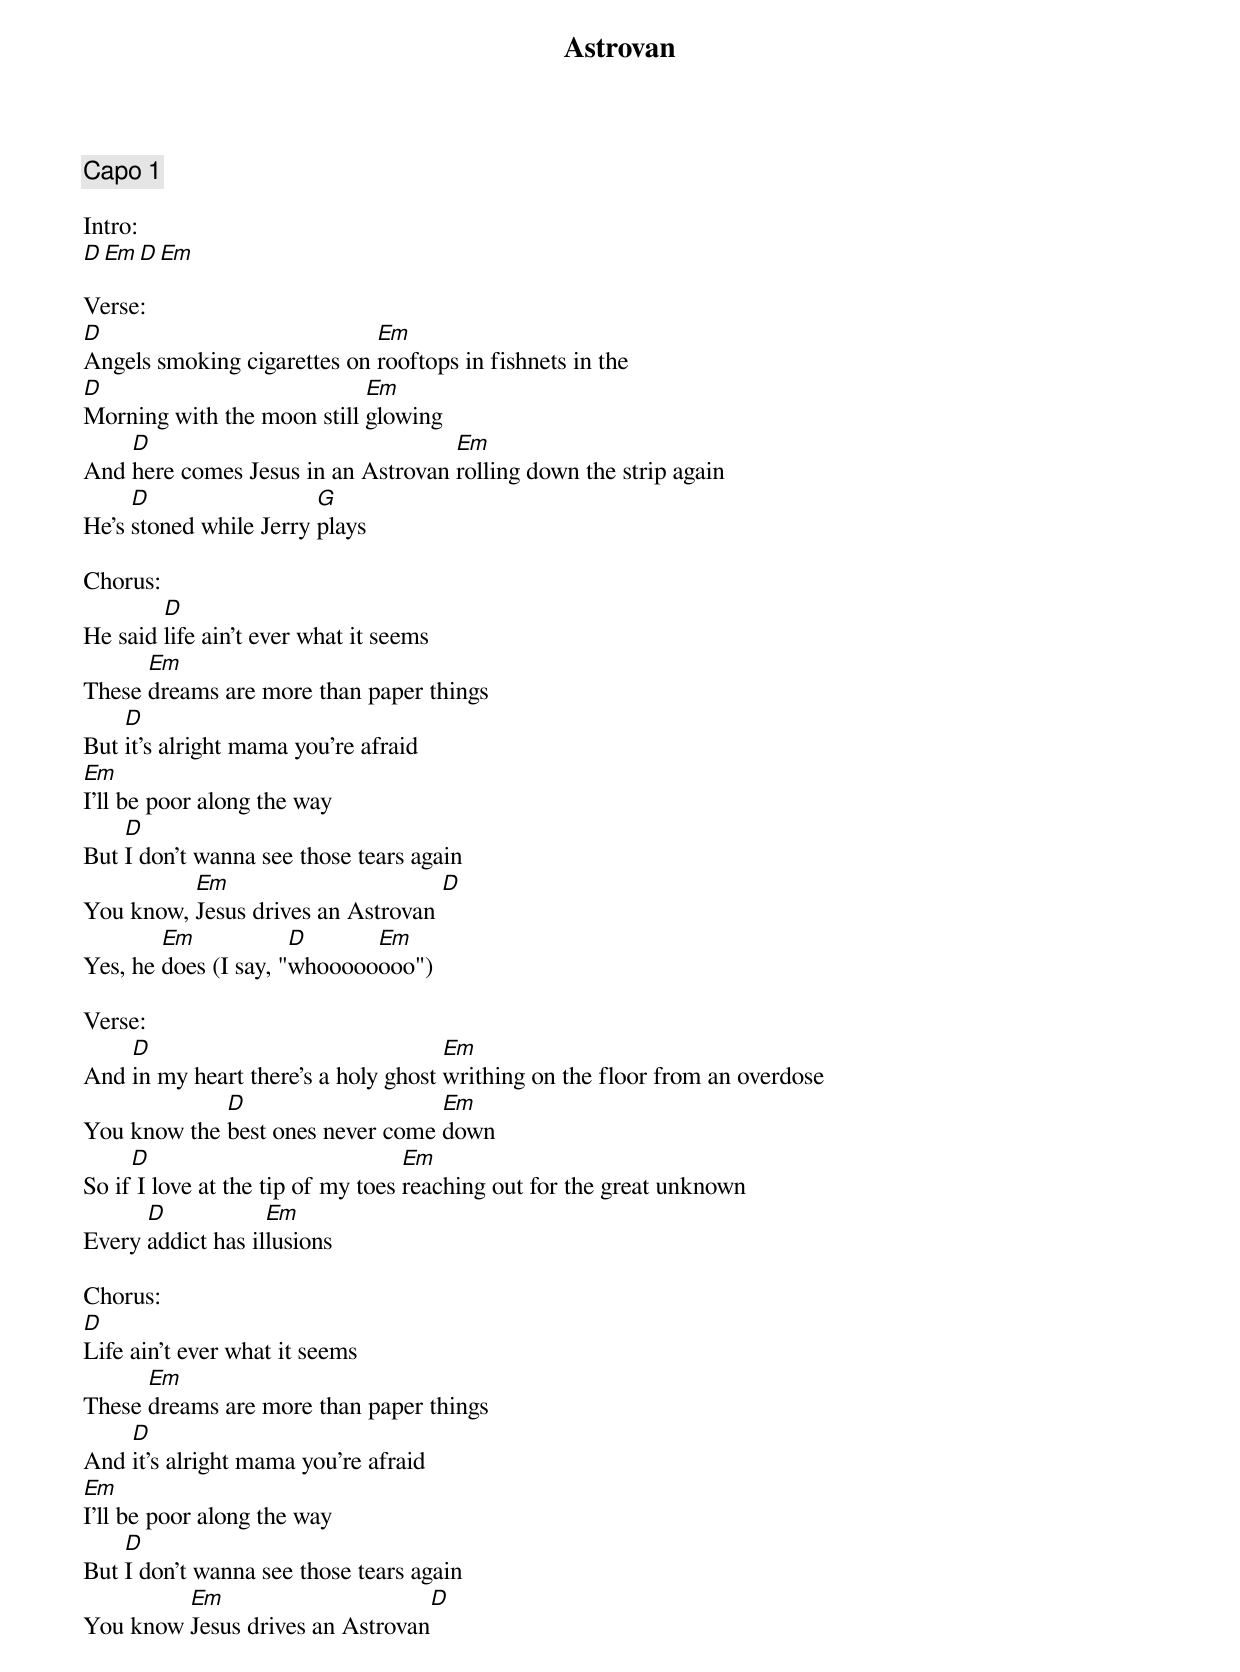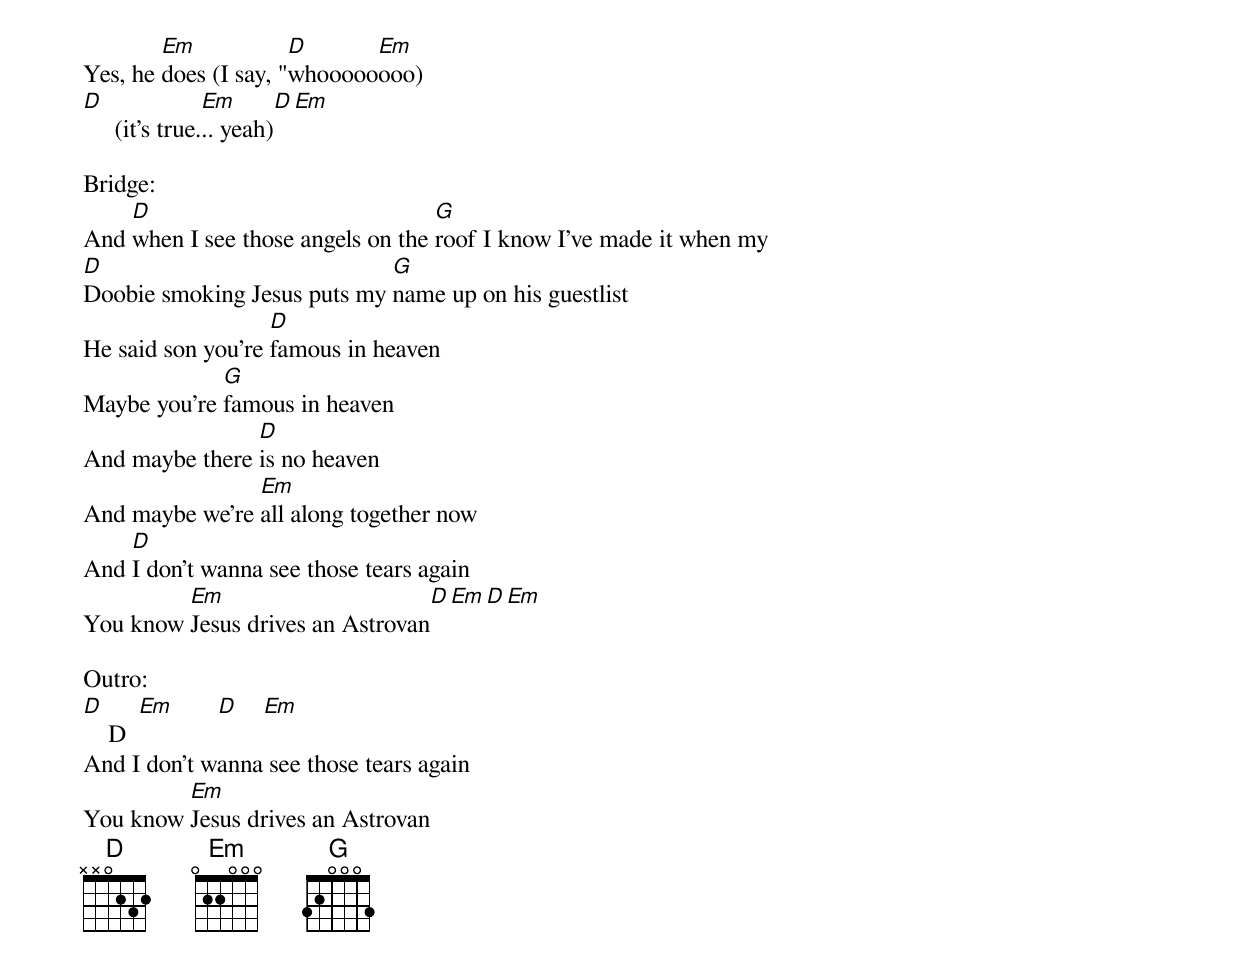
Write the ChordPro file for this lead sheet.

{title:Astrovan}
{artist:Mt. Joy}
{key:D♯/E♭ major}
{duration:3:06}
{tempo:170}
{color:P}

{comment: Capo 1}

Intro:
[D][Em][D][Em]

Verse:
[D]Angels smoking cigarettes on [Em]rooftops in fishnets in the
[D]Morning with the moon still [Em]glowing
And [D]here comes Jesus in an Astrovan [Em]rolling down the strip again
He's [D]stoned while Jerry [G]plays

Chorus:
He said [D]life ain't ever what it seems
These [Em]dreams are more than paper things
But [D]it's alright mama you're afraid
[Em]I'll be poor along the way
But [D]I don't wanna see those tears again
You know, [Em]Jesus drives an Astrovan [D]
Yes, he [Em]does (I say, "[D]whooooo[Em]ooo")

Verse:
And [D]in my heart there's a holy ghost [Em]writhing on the floor from an overdose
You know the [D]best ones never come [Em]down
So if[D] I love at the tip of my toes [Em]reaching out for the great unknown
Every [D]addict has il[Em]lusions

Chorus:
[D]Life ain't ever what it seems
These [Em]dreams are more than paper things
And [D]it's alright mama you're afraid
[Em]I'll be poor along the way
But [D]I don't wanna see those tears again
You know [Em]Jesus drives an Astrovan[D]
Yes, he [Em]does (I say, "[D]whooooo[Em]ooo)
[D]     (it's true.[Em].. yeah)[D][Em]

Bridge:
And [D]when I see those angels on the [G]roof I know I've made it when my
[D]Doobie smoking Jesus puts my [G]name up on his guestlist
He said son you're [D]famous in heaven
Maybe you're [G]famous in heaven
And maybe there [D]is no heaven
And maybe we're [Em]all along together now
And [D]I don't wanna see those tears again
You know [Em]Jesus drives an Astrovan[D][Em][D][Em]

Outro:
[D]    D  [Em]       [D]    [Em]
And I don't wanna see those tears again
You know [Em]Jesus drives an Astrovan
